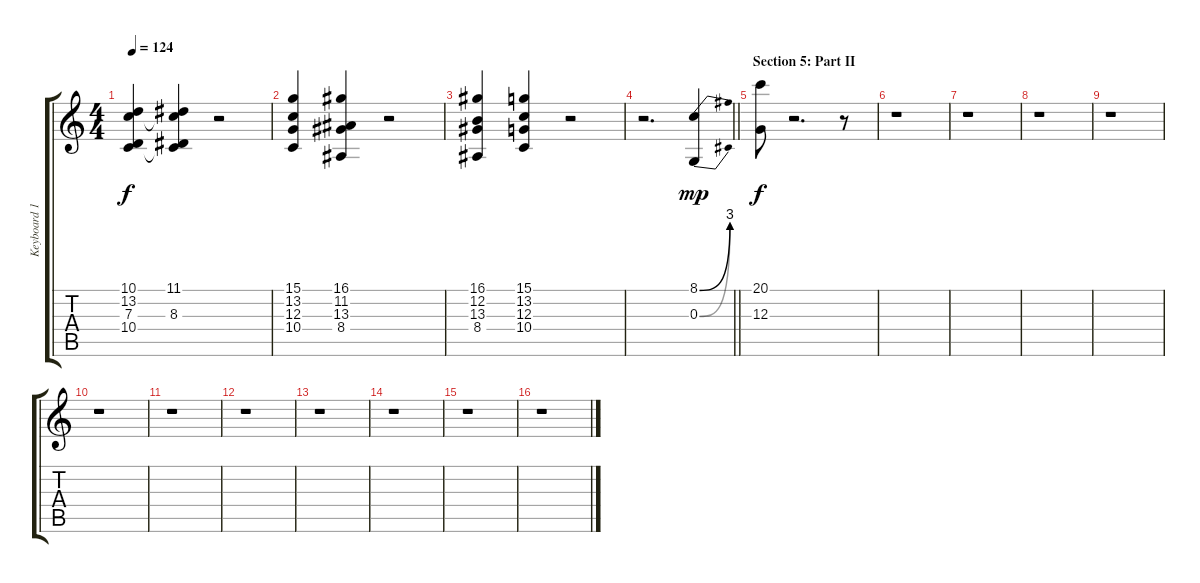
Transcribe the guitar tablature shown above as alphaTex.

\track ("Keyboard 1" "Keyboard 1") {instrument choiraahs}
\staff {score tabs}
\tuning (E4 B3 G3 D3 A2 E2) {hide}
\ts (4 4)
\tempo 124
\clef g2
\ks c
(10.1 13.2 7.3 10.4).4{dy f} (11.1 13.2{t} 8.3 10.4{t}).4 r.2 |
(15.1 13.2 12.3 10.4).4 (16.1 11.2 13.3 8.4).4 r.2 |
(16.1 12.2 13.3 8.4).4 (15.1 13.2 12.3 10.4).4 r.2 |
\barLineRight lightlight
r.2{d volume 16 instrument stringensemble1} (8.1{be (bend 0 0 60 12)} 0.3{be (bend 0 0 60 12)}).4{dy mp} |
\section ("" "Section 5: Part II")
(20.1 12.3).8{dy f} r.2{d} r.8 |
r.1 |
r.1 |
r.1 |
r.1 |
r.1 |
r.1 |
r.1 |
r.1 |
r.1 |
r.1 |
r.1
